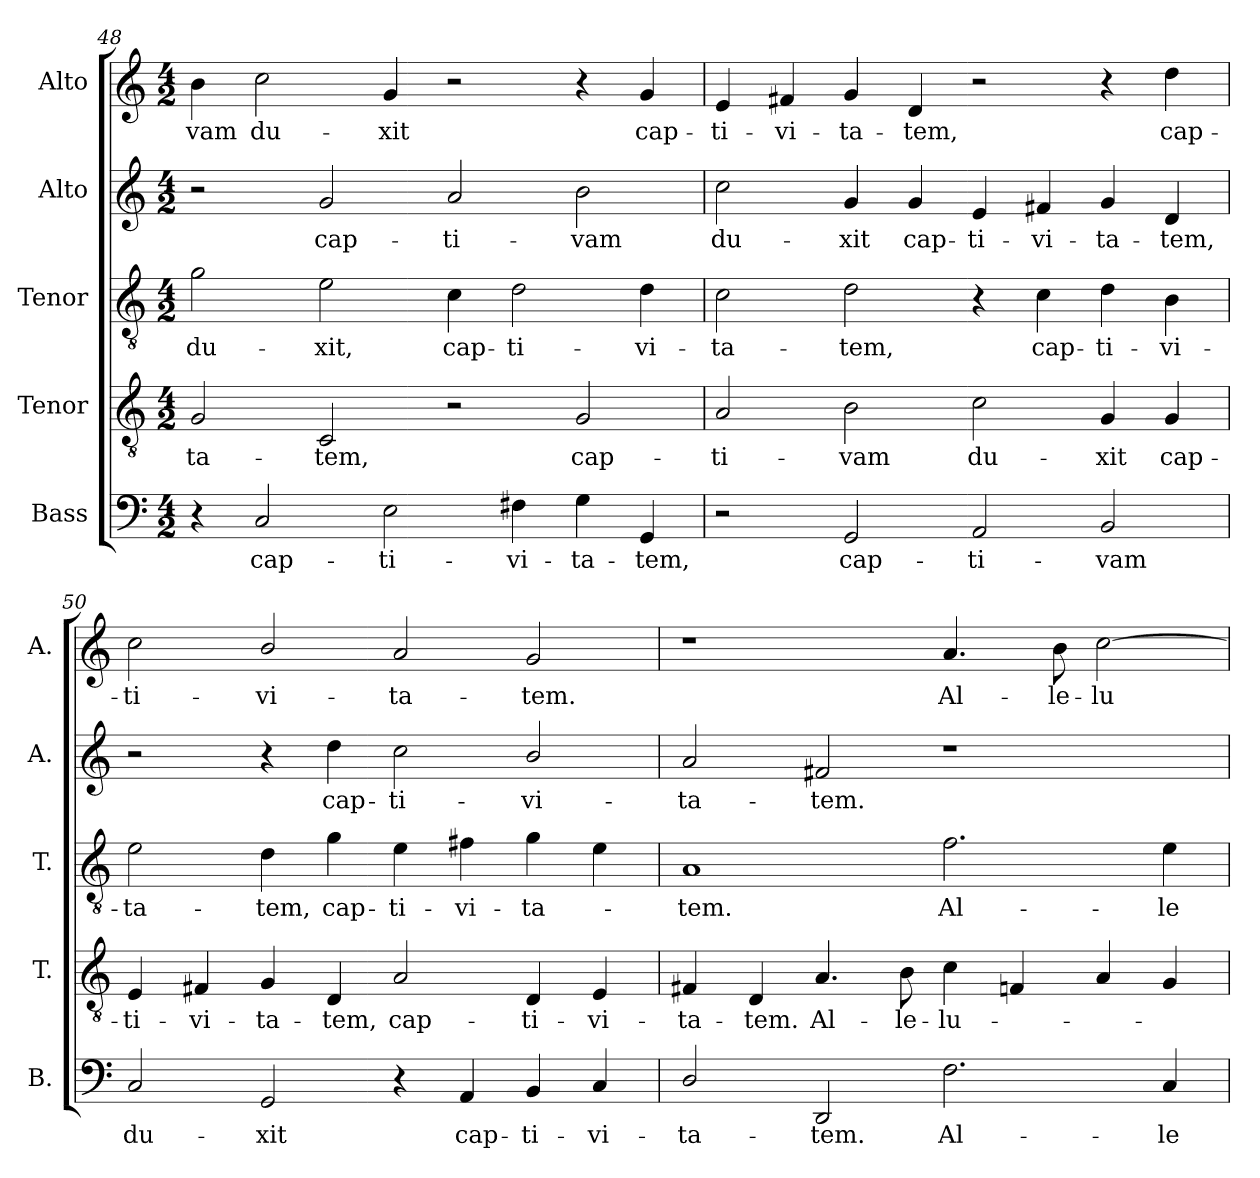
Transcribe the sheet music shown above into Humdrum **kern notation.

**kern	**text	**kern	**text	**kern	**text	**kern	**text	**kern	**text
*part5	*part5	*part4	*part4	*part3	*part3	*part2	*part2	*part1	*part1
*staff5	*staff5	*staff4	*staff4	*staff3	*staff3	*staff2	*staff2	*staff1	*staff1
*I"Bass	*	*I"Tenor	*	*I"Tenor	*	*I"Alto	*	*I"Alto	*
*I'B.	*	*I'T.	*	*I'T.	*	*I'A.	*	*I'A.	*
*clefF4	*	*clefGv2	*	*clefGv2	*	*clefG2	*	*clefG2	*
*	*	*ITrd7c12	*	*ITrd7c12	*	*	*	*	*
*k[]	*	*k[]	*	*k[]	*	*k[]	*	*k[]	*
*C:	*	*C:	*	*C:	*	*C:	*	*C:	*
*M4/2	*	*M4/2	*	*M4/2	*	*M4/2	*	*M4/2	*
=48	=48	=48	=48	=48	=48	=48	=48	=48	=48
!	!	!	!LO:LY:b:color=#000000	!	!	!	!	!	!
!	!	!	!	!	!LO:LY:b:color=#000000	!	!	!	!
!	!	!	!	!	!	!	!	!	!LO:LY:b:color=#000000
4r	.	2GGi/	-ta-	2Gi\	du-	2r	.	4bi\	-vam
!	!LO:LY:b:color=#000000	!	!	!	!	!	!	!	!
!	!	!	!	!	!	!	!	!	!LO:LY:b:color=#000000
2Ci/	cap-	.	.	.	.	.	.	2cci\	du-
!	!	!	!LO:LY:b:color=#000000	!	!	!	!	!	!
!	!	!	!	!	!LO:LY:b:color=#000000	!	!	!	!
!	!	!	!	!	!	!	!LO:LY:b:color=#000000	!	!
.	.	2CCi/	-tem,	2Ei\	-xit,	2gi/	cap-	.	.
!	!LO:LY:b:color=#000000	!	!	!	!	!	!	!	!
!	!	!	!	!	!	!	!	!	!LO:LY:b:color=#000000
2Ei\	-ti-	.	.	.	.	.	.	4gi/	-xit
!	!	!	!	!	!LO:LY:b:color=#000000	!	!	!	!
!	!	!	!	!	!	!	!LO:LY:b:color=#000000	!	!
.	.	2r	.	4Ci\	cap-	2ai/	-ti-	2r	.
!	!LO:LY:b:color=#000000	!	!	!	!	!	!	!	!
!	!	!	!	!	!LO:LY:b:color=#000000	!	!	!	!
4F#Xi\	-vi-	.	.	2Di\	-ti-	.	.	.	.
!	!LO:LY:b:color=#000000	!	!	!	!	!	!	!	!
!	!	!	!LO:LY:b:color=#000000	!	!	!	!	!	!
!	!	!	!	!	!	!	!LO:LY:b:color=#000000	!	!
4Gi\	-ta-	2GGi/	cap-	.	.	2bi\	-vam	4r	.
!	!LO:LY:b:color=#000000	!	!	!	!	!	!	!	!
!	!	!	!	!	!LO:LY:b:color=#000000	!	!	!	!
!	!	!	!	!	!	!	!	!	!LO:LY:b:color=#000000
4GGi/	-tem,	.	.	4Di\	-vi-	.	.	4gi/	cap-
=49	=49	=49	=49	=49	=49	=49	=49	=49	=49
!	!	!	!LO:LY:b:color=#000000	!	!	!	!	!	!
!	!	!	!	!	!LO:LY:b:color=#000000	!	!	!	!
!	!	!	!	!	!	!	!LO:LY:b:color=#000000	!	!
!	!	!	!	!	!	!	!	!	!LO:LY:b:color=#000000
2r	.	2AAi/	-ti-	2Ci\	-ta-	2cci\	du-	4ei/	-ti-
!	!	!	!	!	!	!	!	!	!LO:LY:b:color=#000000
.	.	.	.	.	.	.	.	4f#Xi/	-vi-
!	!LO:LY:b:color=#000000	!	!	!	!	!	!	!	!
!	!	!	!LO:LY:b:color=#000000	!	!	!	!	!	!
!	!	!	!	!	!LO:LY:b:color=#000000	!	!	!	!
!	!	!	!	!	!	!	!LO:LY:b:color=#000000	!	!
!	!	!	!	!	!	!	!	!	!LO:LY:b:color=#000000
2GGi/	cap-	2BBi\	-vam	2Di\	-tem,	4gi/	-xit	4gi/	-ta-
!	!	!	!	!	!	!	!LO:LY:b:color=#000000	!	!
!	!	!	!	!	!	!	!	!	!LO:LY:b:color=#000000
.	.	.	.	.	.	4gi/	cap-	4di/	-tem,
!	!LO:LY:b:color=#000000	!	!	!	!	!	!	!	!
!	!	!	!LO:LY:b:color=#000000	!	!	!	!	!	!
!	!	!	!	!	!	!	!LO:LY:b:color=#000000	!	!
2AAi/	-ti-	2Ci\	du-	4r	.	4ei/	-ti-	2r	.
!	!	!	!	!	!LO:LY:b:color=#000000	!	!	!	!
!	!	!	!	!	!	!	!LO:LY:b:color=#000000	!	!
.	.	.	.	4Ci\	cap-	4f#Xi/	-vi-	.	.
!	!LO:LY:b:color=#000000	!	!	!	!	!	!	!	!
!	!	!	!LO:LY:b:color=#000000	!	!	!	!	!	!
!	!	!	!	!	!LO:LY:b:color=#000000	!	!	!	!
!	!	!	!	!	!	!	!LO:LY:b:color=#000000	!	!
2BBi/	-vam	4GGi/	-xit	4Di\	-ti-	4gi/	-ta-	4r	.
!	!	!	!LO:LY:b:color=#000000	!	!	!	!	!	!
!	!	!	!	!	!LO:LY:b:color=#000000	!	!	!	!
!	!	!	!	!	!	!	!LO:LY:b:color=#000000	!	!
!	!	!	!	!	!	!	!	!	!LO:LY:b:color=#000000
.	.	4GGi/	cap-	4BBi\	-vi-	4di/	-tem,	4ddi\	cap-
!!LO:LB:g=z
=50	=50	=50	=50	=50	=50	=50	=50	=50	=50
!	!LO:LY:b:color=#000000	!	!	!	!	!	!	!	!
!	!	!	!LO:LY:b:color=#000000	!	!	!	!	!	!
!	!	!	!	!	!LO:LY:b:color=#000000	!	!	!	!
!	!	!	!	!	!	!	!	!	!LO:LY:b:color=#000000
2Ci/	du-	4EEi/	-ti-	2Ei\	-ta-	2r	.	2cci\	-ti-
!	!	!	!LO:LY:b:color=#000000	!	!	!	!	!	!
.	.	4FF#Xi/	-vi-	.	.	.	.	.	.
!	!LO:LY:b:color=#000000	!	!	!	!	!	!	!	!
!	!	!	!LO:LY:b:color=#000000	!	!	!	!	!	!
!	!	!	!	!	!LO:LY:b:color=#000000	!	!	!	!
!	!	!	!	!	!	!	!	!	!LO:LY:b:color=#000000
2GGi/	-xit	4GGi/	-ta-	4Di\	-tem,	4r	.	2bi/	-vi-
!	!	!	!LO:LY:b:color=#000000	!	!	!	!	!	!
!	!	!	!	!	!LO:LY:b:color=#000000	!	!	!	!
!	!	!	!	!	!	!	!LO:LY:b:color=#000000	!	!
.	.	4DDi/	-tem,	4Gi\	cap-	4ddi\	cap-	.	.
!	!	!	!LO:LY:b:color=#000000	!	!	!	!	!	!
!	!	!	!	!	!LO:LY:b:color=#000000	!	!	!	!
!	!	!	!	!	!	!	!LO:LY:b:color=#000000	!	!
!	!	!	!	!	!	!	!	!	!LO:LY:b:color=#000000
4r	.	2AAi/	cap-	4Ei\	-ti-	2cci\	-ti-	2ai/	-ta-
!	!LO:LY:b:color=#000000	!	!	!	!	!	!	!	!
!	!	!	!	!	!LO:LY:b:color=#000000	!	!	!	!
4AAi/	cap-	.	.	4F#Xi\	-vi-	.	.	.	.
!	!LO:LY:b:color=#000000	!	!	!	!	!	!	!	!
!	!	!	!LO:LY:b:color=#000000	!	!	!	!	!	!
!	!	!	!	!	!LO:LY:b:color=#000000	!	!	!	!
!	!	!	!	!	!	!	!LO:LY:b:color=#000000	!	!
!	!	!	!	!	!	!	!	!	!LO:LY:b:color=#000000
4BBi/	-ti-	4DDi/	-ti-	4Gi\	-ta-	2bi/	-vi-	2gi/	-tem.
!	!LO:LY:b:color=#000000	!	!	!	!	!	!	!	!
!	!	!	!LO:LY:b:color=#000000	!	!	!	!	!	!
4Ci/	-vi-	4EEi/	-vi-	4Ei\	.	.	.	.	.
=51	=51	=51	=51	=51	=51	=51	=51	=51	=51
!	!LO:LY:b:color=#000000	!	!	!	!	!	!	!	!
!	!	!	!LO:LY:b:color=#000000	!	!	!	!	!	!
!	!	!	!	!	!LO:LY:b:color=#000000	!	!	!	!
!	!	!	!	!	!	!	!LO:LY:b:color=#000000	!	!
2Di/	-ta-	4FF#Xi/	-ta-	1AAi	-tem.	2ai/	-ta-	1r	.
!	!	!	!LO:LY:b:color=#000000	!	!	!	!	!	!
.	.	4DDi/	-tem.	.	.	.	.	.	.
!	!LO:LY:b:color=#000000	!	!	!	!	!	!	!	!
!	!	!	!LO:LY:b:color=#000000	!	!	!	!	!	!
!	!	!	!	!	!	!	!LO:LY:b:color=#000000	!	!
2DDi/	-tem.	4.AAi/	Al-	.	.	2f#Xi/	-tem.	.	.
!	!	!	!LO:LY:b:color=#000000	!	!	!	!	!	!
.	.	8BBi\	-le-	.	.	.	.	.	.
!	!LO:LY:b:color=#000000	!	!	!	!	!	!	!	!
!	!	!	!LO:LY:b:color=#000000	!	!	!	!	!	!
!	!	!	!	!	!LO:LY:b:color=#000000	!	!	!	!
!	!	!	!	!	!	!	!	!	!LO:LY:b:color=#000000
2.Fi\	Al-	4Ci\	-lu-	2.Fi\	Al-	1r	.	4.ai/	Al-
.	.	4FFni/	.	.	.	.	.	.	.
!	!	!	!	!	!	!	!	!	!LO:LY:b:color=#000000
.	.	.	.	.	.	.	.	8bi\	-le-
!	!	!	!	!	!	!	!	!	!LO:LY:b:color=#000000
.	.	4AAi/	.	.	.	.	.	[2cci\	-lu-
!	!LO:LY:b:color=#000000	!	!	!	!	!	!	!	!
!	!	!	!	!	!LO:LY:b:color=#000000	!	!	!	!
4Ci/	-le-	4GGi/	.	4Ei\	-le-	.	.	.	.
=	=	=	=	=	=	=	=	=	=
*-	*-	*-	*-	*-	*-	*-	*-	*-	*-
